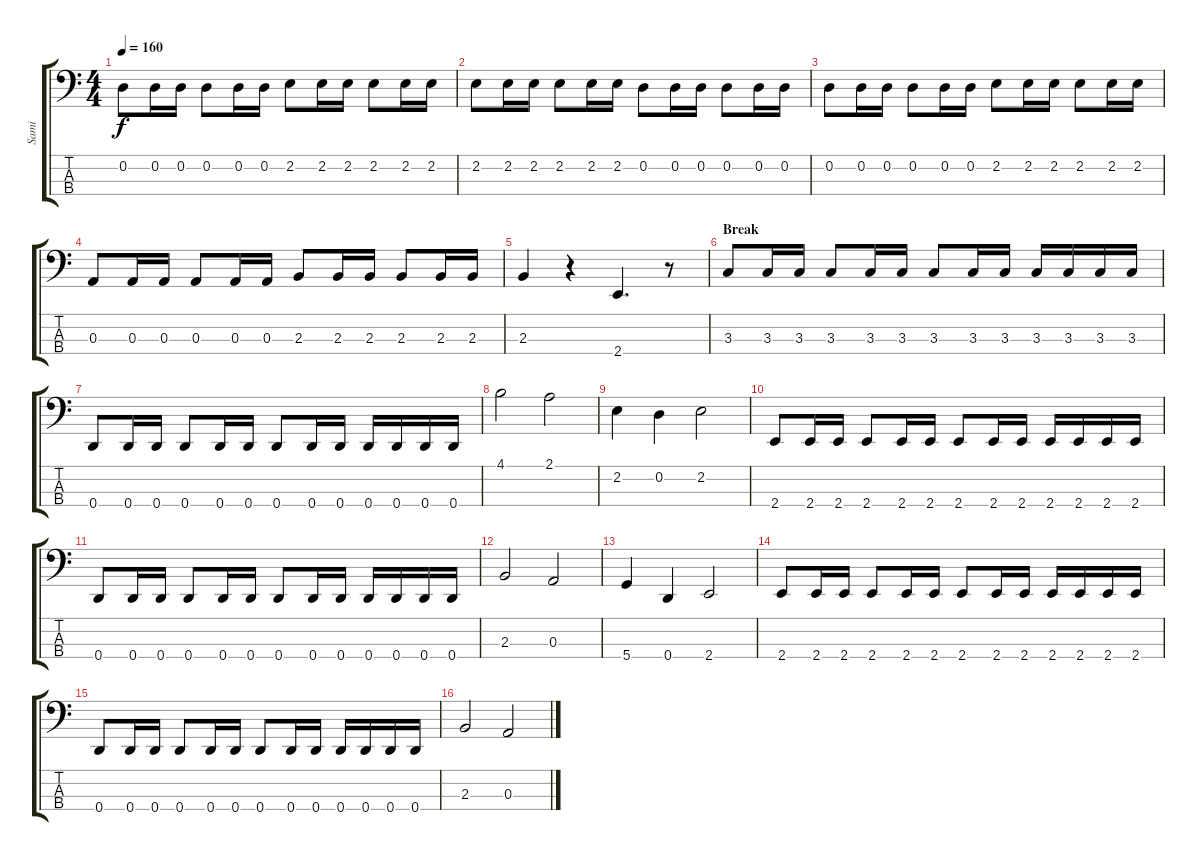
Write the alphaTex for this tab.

\track ("Sami" "Sami") {instrument electricbassfinger}
\staff {score tabs}
\tuning (G2 D2 A1 D1) {hide}
\ts (4 4)
\tempo 160
\clef f4
\ks c
0.2.8{dy f} 0.2.16 0.2.16 0.2.8 0.2.16 0.2.16 2.2.8 2.2.16 2.2.16 2.2.8 2.2.16 2.2.16 |
2.2.8 2.2.16 2.2.16 2.2.8 2.2.16 2.2.16 0.2.8 0.2.16 0.2.16 0.2.8 0.2.16 0.2.16 |
0.2.8 0.2.16 0.2.16 0.2.8 0.2.16 0.2.16 2.2.8 2.2.16 2.2.16 2.2.8 2.2.16 2.2.16 |
0.3.8 0.3.16 0.3.16 0.3.8 0.3.16 0.3.16 2.3.8 2.3.16 2.3.16 2.3.8 2.3.16 2.3.16 |
2.3.4 r.4 2.4.4{d} r.8 |
\section ("" "Break")
3.3.8 3.3.16 3.3.16 3.3.8 3.3.16 3.3.16 3.3.8 3.3.16 3.3.16 3.3.16 3.3.16 3.3.16 3.3.16 |
0.4.8 0.4.16 0.4.16 0.4.8 0.4.16 0.4.16 0.4.8 0.4.16 0.4.16 0.4.16 0.4.16 0.4.16 0.4.16 |
4.1.2 2.1.2 |
2.2.4 0.2.4 2.2.2 |
2.4.8 2.4.16 2.4.16 2.4.8 2.4.16 2.4.16 2.4.8 2.4.16 2.4.16 2.4.16 2.4.16 2.4.16 2.4.16 |
0.4.8 0.4.16 0.4.16 0.4.8 0.4.16 0.4.16 0.4.8 0.4.16 0.4.16 0.4.16 0.4.16 0.4.16 0.4.16 |
2.3.2 0.3.2 |
5.4.4 0.4.4 2.4.2 |
2.4.8 2.4.16 2.4.16 2.4.8 2.4.16 2.4.16 2.4.8 2.4.16 2.4.16 2.4.16 2.4.16 2.4.16 2.4.16 |
0.4.8 0.4.16 0.4.16 0.4.8 0.4.16 0.4.16 0.4.8 0.4.16 0.4.16 0.4.16 0.4.16 0.4.16 0.4.16 |
2.3.2 0.3.2
